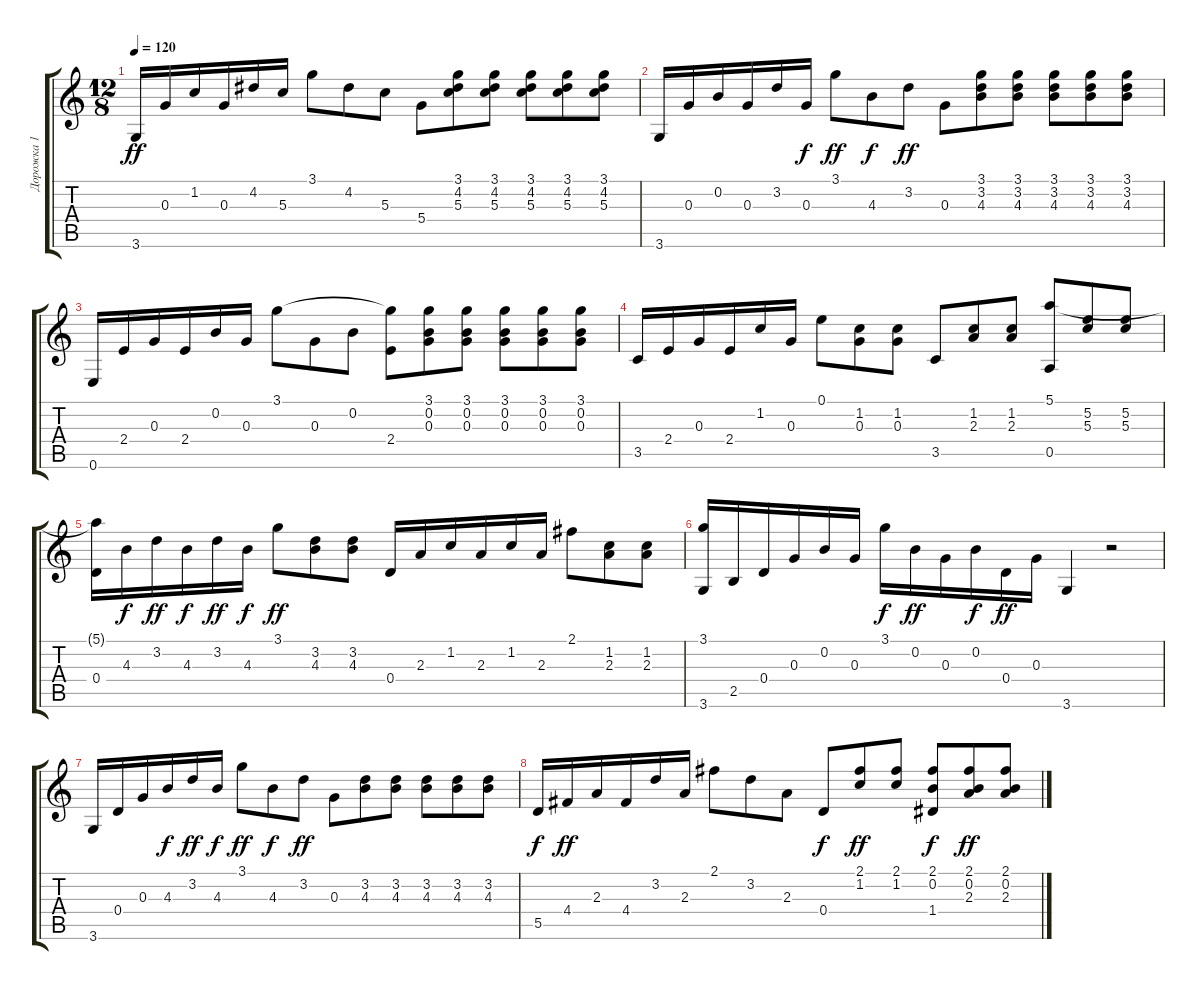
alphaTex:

\track ("Дорожка 1" "Дорожка 1") {instrument acousticguitarnylon}
\staff {score tabs}
\tuning (E4 B3 G3 D3 A2 E2) {hide}
\ts (12 8)
\tempo 120
\clef g2
\ks c
3.6.16{dy ff} 0.3.16 1.2.16 0.3.16 4.2.16 5.3.16 3.1.8 4.2.8 5.3.8 5.4.8 (3.1 4.2 5.3).8 (3.1 4.2 5.3).8 (3.1 4.2 5.3).8 (3.1 4.2 5.3).8 (3.1 4.2 5.3).8 |
3.6.16 0.3.16 0.2.16 0.3.16 3.2.16 0.3.16{dy f} 3.1.8{dy ff} 4.3.8{dy f} 3.2.8{dy ff} 0.3.8 (3.1 3.2 4.3).8 (3.1 3.2 4.3).8 (3.1 3.2 4.3).8 (3.1 3.2 4.3).8 (3.1 3.2 4.3).8 |
0.6.16 2.4.16 0.3.16 2.4.16 0.2.16 0.3.16 3.1.8 0.3.8 0.2.8 (3.1{t} 2.4).8 (3.1 0.2 0.3).8 (3.1 0.2 0.3).8 (3.1 0.2 0.3).8 (3.1 0.2 0.3).8 (3.1 0.2 0.3).8 |
3.5.16 2.4.16 0.3.16 2.4.16 1.2.16 0.3.16 0.1.8 (1.2 0.3).8 (1.2 0.3).8 3.5.8 (1.2 2.3).8 (1.2 2.3).8 (5.1 0.5).8 (5.2 5.3).8 (5.2 5.3).8 |
(5.1{t} 0.4).16 4.3.16{dy f} 3.2.16{dy ff} 4.3.16{dy f} 3.2.16{dy ff} 4.3.16{dy f} 3.1.8{dy ff} (3.2 4.3).8 (3.2 4.3).8 0.4.16 2.3.16 1.2.16 2.3.16 1.2.16 2.3.16 2.1.8 (1.2 2.3).8 (1.2 2.3).8 |
(3.1 3.6).16 2.5.16 0.4.16 0.3.16 0.2.16 0.3.16 3.1.16{dy f} 0.2.16{dy ff} 0.3.16 0.2.16{dy f} 0.4.16{dy ff} 0.3.16 3.6.4 r.2 |
3.6.16 0.4.16 0.3.16 4.3.16{dy f} 3.2.16{dy ff} 4.3.16{dy f} 3.1.8{dy ff} 4.3.8{dy f} 3.2.8{dy ff} 0.3.8 (3.2 4.3).8 (3.2 4.3).8 (3.2 4.3).8 (3.2 4.3).8 (3.2 4.3).8 |
5.5.16{dy f} 4.4.16{dy ff} 2.3.16 4.4.16 3.2.16 2.3.16 2.1.8 3.2.8 2.3.8 0.4.8{dy f} (2.1 1.2).8{dy ff} (2.1 1.2).8 (2.1 0.2 1.4).8{dy f} (2.1 0.2 2.3).8{dy ff} (2.1 0.2 2.3).8
